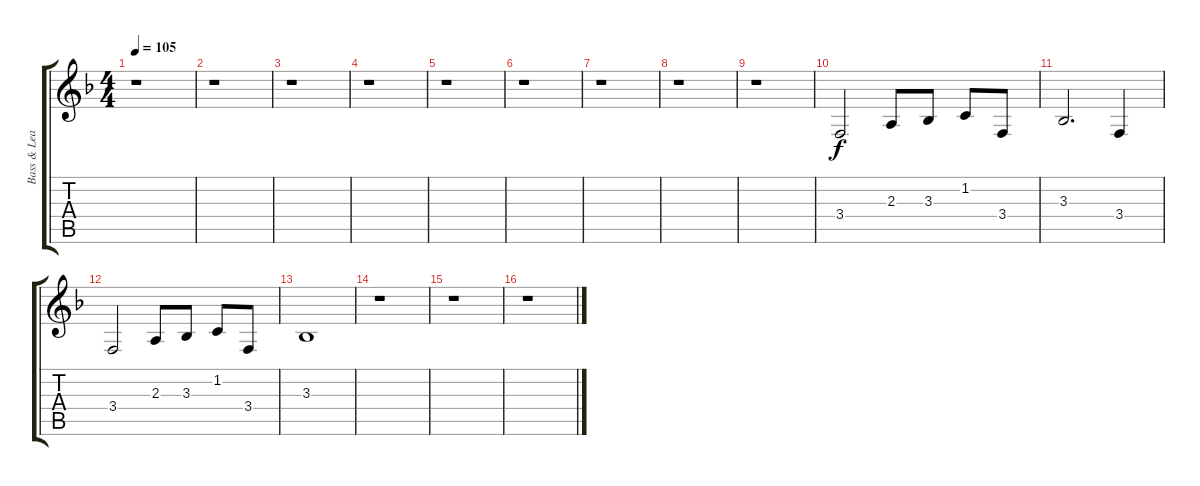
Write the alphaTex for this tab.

\track ("Bass & Lead" "Bass & Lea") {instrument lead8bassandlead}
\staff {score tabs}
\tuning (E4 B3 G3 D3 A2 E2) {hide}
\ts (4 4)
\tempo 105
\clef g2
\ks f
r.1{dy f} |
r.1 |
r.1 |
r.1 |
r.1 |
r.1 |
r.1 |
r.1 |
r.1 |
3.4.2 2.3.8 3.3.8 1.2.8 3.4.8 |
3.3.2{d} 3.4.4 |
3.4.2 2.3.8 3.3.8 1.2.8 3.4.8 |
3.3.1 |
r.1 |
r.1 |
r.1
